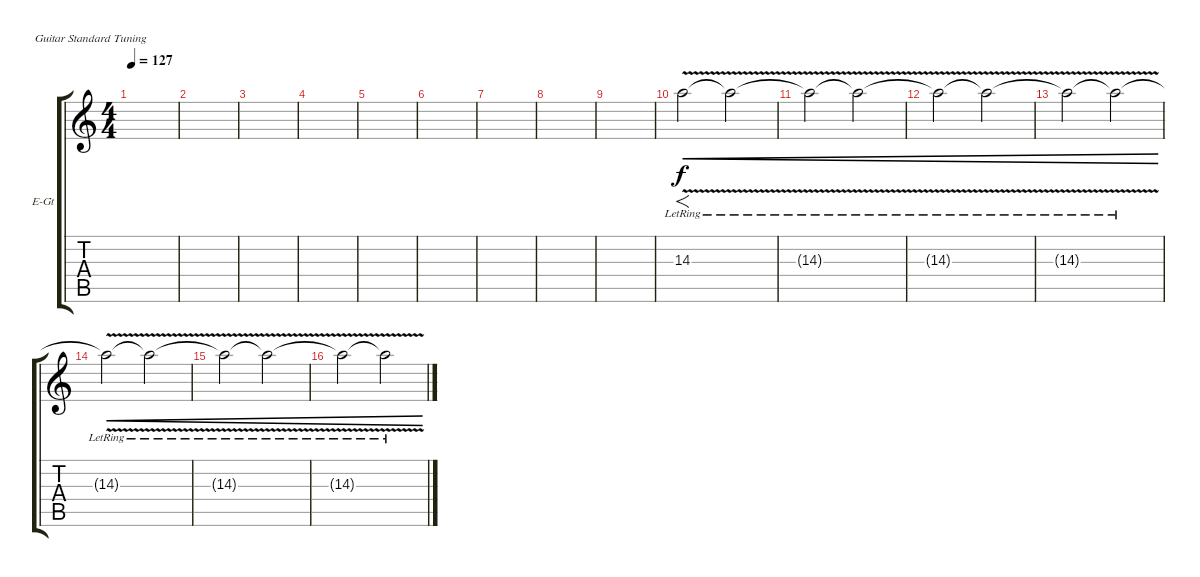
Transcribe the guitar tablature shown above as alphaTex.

\defaultSystemsLayout 4
\bracketExtendMode groupsimilarinstruments
\firstSystemTrackNameOrientation horizontal
\otherSystemsTrackNameOrientation horizontal
\track ("Завод" "E-Gt") {instrument distortionguitar}
\staff {score tabs}
\tuning (E4 B3 G3 D3 A2 E2)
\ts (4 4)
\tempo 127
\clef g2
\scale
0.333333
\ks c
|
\scale
0.333333 |
\scale
0.333333 |
\scale
0.333333 |
\scale
0.333333 |
\scale
0.333333 |
\scale
0.333333 |
\scale
0.333333 |
\scale
0.333333 |
\scale
0.333333 14.3{v lr}.2{f cre} 14.3{v lr t}.2{cre} |
\scale
0.333333 14.3{v lr t}.2{cre} 14.3{v lr t}.2{cre} |
\scale
0.333333 14.3{v lr t}.2{cre} 14.3{v lr t}.2{cre} |
\scale
0.333333 14.3{v lr t}.2{cre} 14.3{v lr t}.2{cre} |
\scale
0.333333 14.3{v lr t}.2{cre} 14.3{v lr t}.2{cre} |
\scale
0.333333 14.3{v lr t}.2{cre} 14.3{v lr t}.2{cre} |
\scale
0.333333 14.3{v lr t}.2{cre} 14.3{v lr t}.2{cre}
